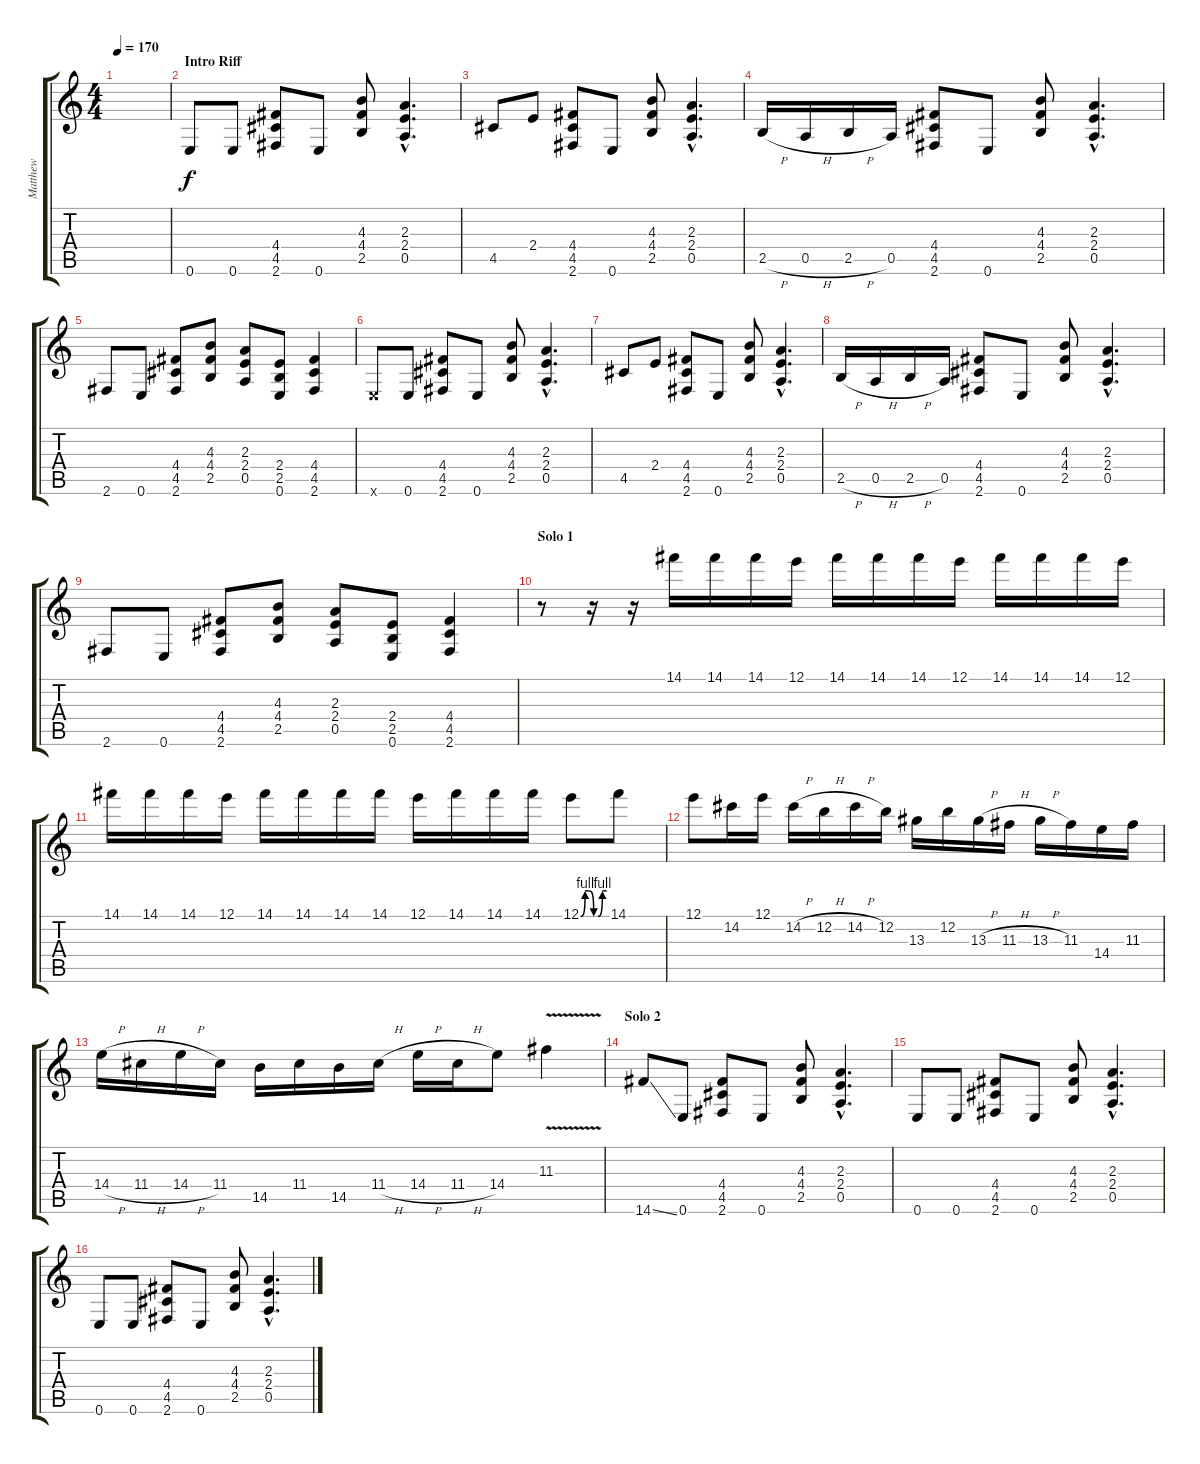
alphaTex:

\track ("Matthew" "Matthew") {instrument overdrivenguitar}
\staff {score tabs}
\tuning (E4 B3 G3 D3 A2 E2) {hide}
\ts (4 4)
\tempo 170
\clef g2
\ks c
|
\section ("" "Intro Riff")
0.6.8 0.6.8 (4.4 4.5 2.6).8 0.6.8 (4.3 4.4 2.5).8 (2.3{hac} 2.4{hac} 0.5{hac}).4{d} |
4.5.8 2.4.8 (4.4 4.5 2.6).8 0.6.8 (4.3 4.4 2.5).8 (2.3{hac} 2.4{hac} 0.5{hac}).4{d} |
2.5{h}.16 0.5{h}.16 2.5{h}.16 0.5.16 (4.4 4.5 2.6).8 0.6.8 (4.3 4.4 2.5).8 (2.3{hac} 2.4{hac} 0.5{hac}).4{d} |
2.6.8 0.6.8 (4.4 4.5 2.6).8 (4.3 4.4 2.5).8 (2.3 2.4 0.5).8 (2.4 2.5 0.6).8 (4.4 4.5 2.6).4 |
\section ("" "")
0.6{x}.8 0.6.8 (4.4 4.5 2.6).8 0.6.8 (4.3 4.4 2.5).8 (2.3{hac} 2.4{hac} 0.5{hac}).4{d} |
4.5.8 2.4.8 (4.4 4.5 2.6).8 0.6.8 (4.3 4.4 2.5).8 (2.3{hac} 2.4{hac} 0.5{hac}).4{d} |
2.5{h}.16 0.5{h}.16 2.5{h}.16 0.5.16 (4.4 4.5 2.6).8 0.6.8 (4.3 4.4 2.5).8 (2.3{hac} 2.4{hac} 0.5{hac}).4{d} |
2.6.8 0.6.8 (4.4 4.5 2.6).8 (4.3 4.4 2.5).8 (2.3 2.4 0.5).8 (2.4 2.5 0.6).8 (4.4 4.5 2.6).4 |
\section ("" "Solo 1")
r.8 r.16 r.16 14.1.16 14.1.16 14.1.16 12.1.16 14.1.16 14.1.16 14.1.16 12.1.16 14.1.16 14.1.16 14.1.16 12.1.16 |
14.1.16 14.1.16 14.1.16 12.1.16 14.1.16 14.1.16 14.1.16 14.1.16 12.1.16 14.1.16 14.1.16 14.1.16 12.1{be (custom 0 0 10 4 20 4 30 0 40 0 50 4 60 4)}.8 14.1.8 |
12.1.8 14.2.16 12.1.16 14.2{h}.16 12.2{h}.16 14.2{h}.16 12.2.16 13.3.16 12.2.16 13.3{h}.16 11.3{h}.16 13.3{h}.16 11.3.16 14.4.16 11.3.16 |
14.4{h}.16 11.4{h}.16 14.4{h}.16 11.4.16 14.5.16 11.4.16 14.5.16 11.4{h}.16 14.4{h}.16 11.4{h}.16 14.4.8 11.3{v}.4 |
\section ("" "Solo 2")
14.6{ss}.8 0.6.8 (4.4 4.5 2.6).8 0.6.8 (4.3 4.4 2.5).8 (2.3{hac} 2.4{hac} 0.5{hac}).4{d} |
0.6.8 0.6.8 (4.4 4.5 2.6).8 0.6.8 (4.3 4.4 2.5).8 (2.3{hac} 2.4{hac} 0.5{hac}).4{d} |
0.6.8 0.6.8 (4.4 4.5 2.6).8 0.6.8 (4.3 4.4 2.5).8 (2.3{hac} 2.4{hac} 0.5{hac}).4{d}
